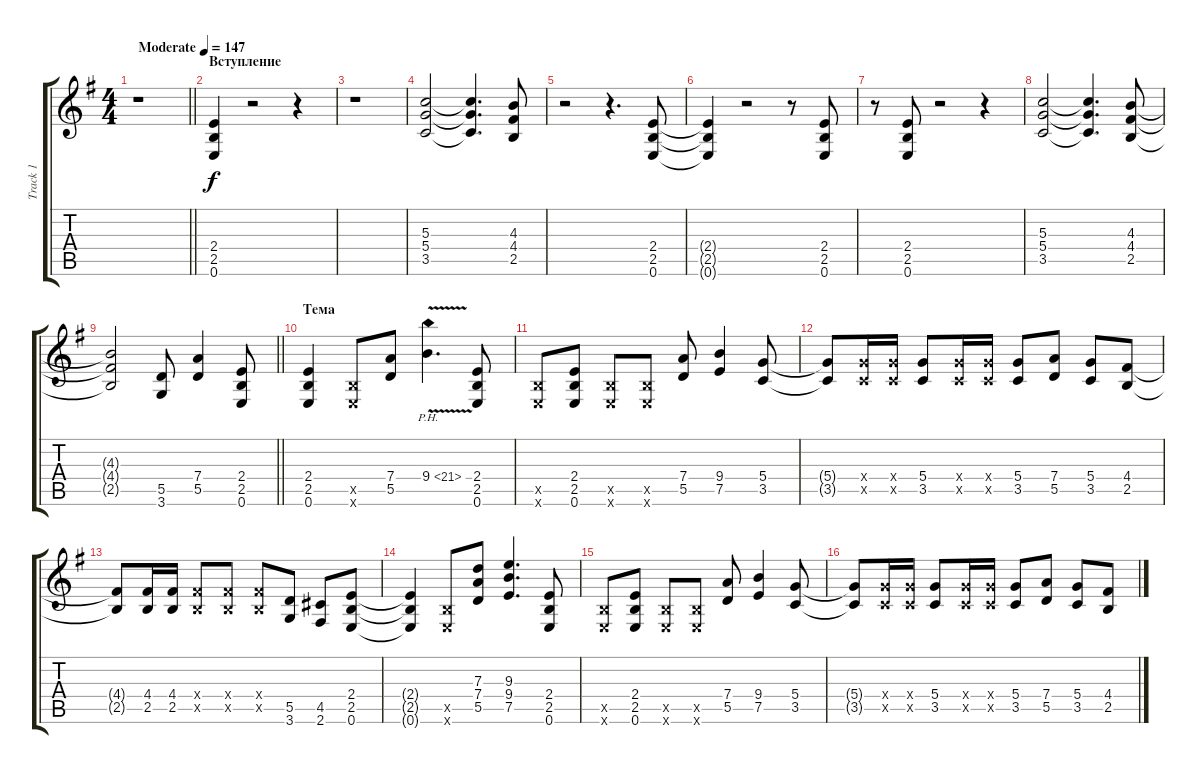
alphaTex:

\track ("Track 1" "Track 1") {instrument distortionguitar}
\staff {score tabs}
\tuning (E4 B3 G3 D3 A2 E2) {hide}
\ts (4 4)
\tempo (147 "Moderate")
\clef g2
\barLineRight lightlight
\ks eminor
r.1{dy f instrument distortionguitar} |
\section ("" "Вступление")
(2.4 2.5 0.6).4 r.2 r.4 |
r.1 |
(5.3 5.4 3.5).2 (5.3{t} 5.4{t} 3.5{t}).4{d} (4.3 4.4 2.5).8 |
r.2 r.4{d} (2.4 2.5 0.6).8 |
(2.4{t} 2.5{t} 0.6{t}).4 r.2 r.8 (2.4 2.5 0.6).8 |
r.8 (2.4 2.5 0.6).8 r.2 r.4 |
(5.3 5.4 3.5).2 (5.3{t} 5.4{t} 3.5{t}).4{d} (4.3 4.4 2.5).8 |
\barLineRight lightlight
(4.3{t} 4.4{t} 2.5{t}).2 (5.5 3.6).8 (7.4 5.5).4 (2.4 2.5 0.6).8 |
\section ("" "Тема")
(2.4 2.5 0.6).4 (2.5{x} 0.6{x}).8 (7.4 5.5).8 9.4{ph 12 v}.4{d} (2.4 2.5 0.6).8 |
(2.5{x} 0.6{x}).8 (2.4 2.5 0.6).8 (2.5{x} 0.6{x}).8 (2.5{x} 0.6{x}).8 (7.4 5.5).8 (9.4 7.5).4 (5.4 3.5).8 |
(5.4{t} 3.5{t}).8 (5.4{x} 3.5{x}).16 (5.4{x} 3.5{x}).16 (5.4 3.5).8 (5.4{x} 3.5{x}).16 (5.4{x} 3.5{x}).16 (5.4 3.5).8 (7.4 5.5).8 (5.4 3.5).8 (4.4 2.5).8 |
(4.4{t} 2.5{t}).8 (4.4 2.5).16 (4.4 2.5).16 (4.4{x} 2.5{x}).8 (4.4{x} 2.5{x}).8 (4.4{x} 2.5{x}).8 (5.5 3.6).8 (4.5 2.6).8 (2.4 2.5 0.6).8 |
(2.4{t} 2.5{t} 0.6{t}).4 (2.5{x} 0.6{x}).8 (7.3 7.4 5.5).8 (9.3 9.4 7.5).4{d} (2.4 2.5 0.6).8 |
(2.5{x} 0.6{x}).8 (2.4 2.5 0.6).8 (2.5{x} 0.6{x}).8 (2.5{x} 0.6{x}).8 (7.4 5.5).8 (9.4 7.5).4 (5.4 3.5).8 |
(5.4{t} 3.5{t}).8 (5.4{x} 3.5{x}).16 (5.4{x} 3.5{x}).16 (5.4 3.5).8 (5.4{x} 3.5{x}).16 (5.4{x} 3.5{x}).16 (5.4 3.5).8 (7.4 5.5).8 (5.4 3.5).8 (4.4 2.5).8
